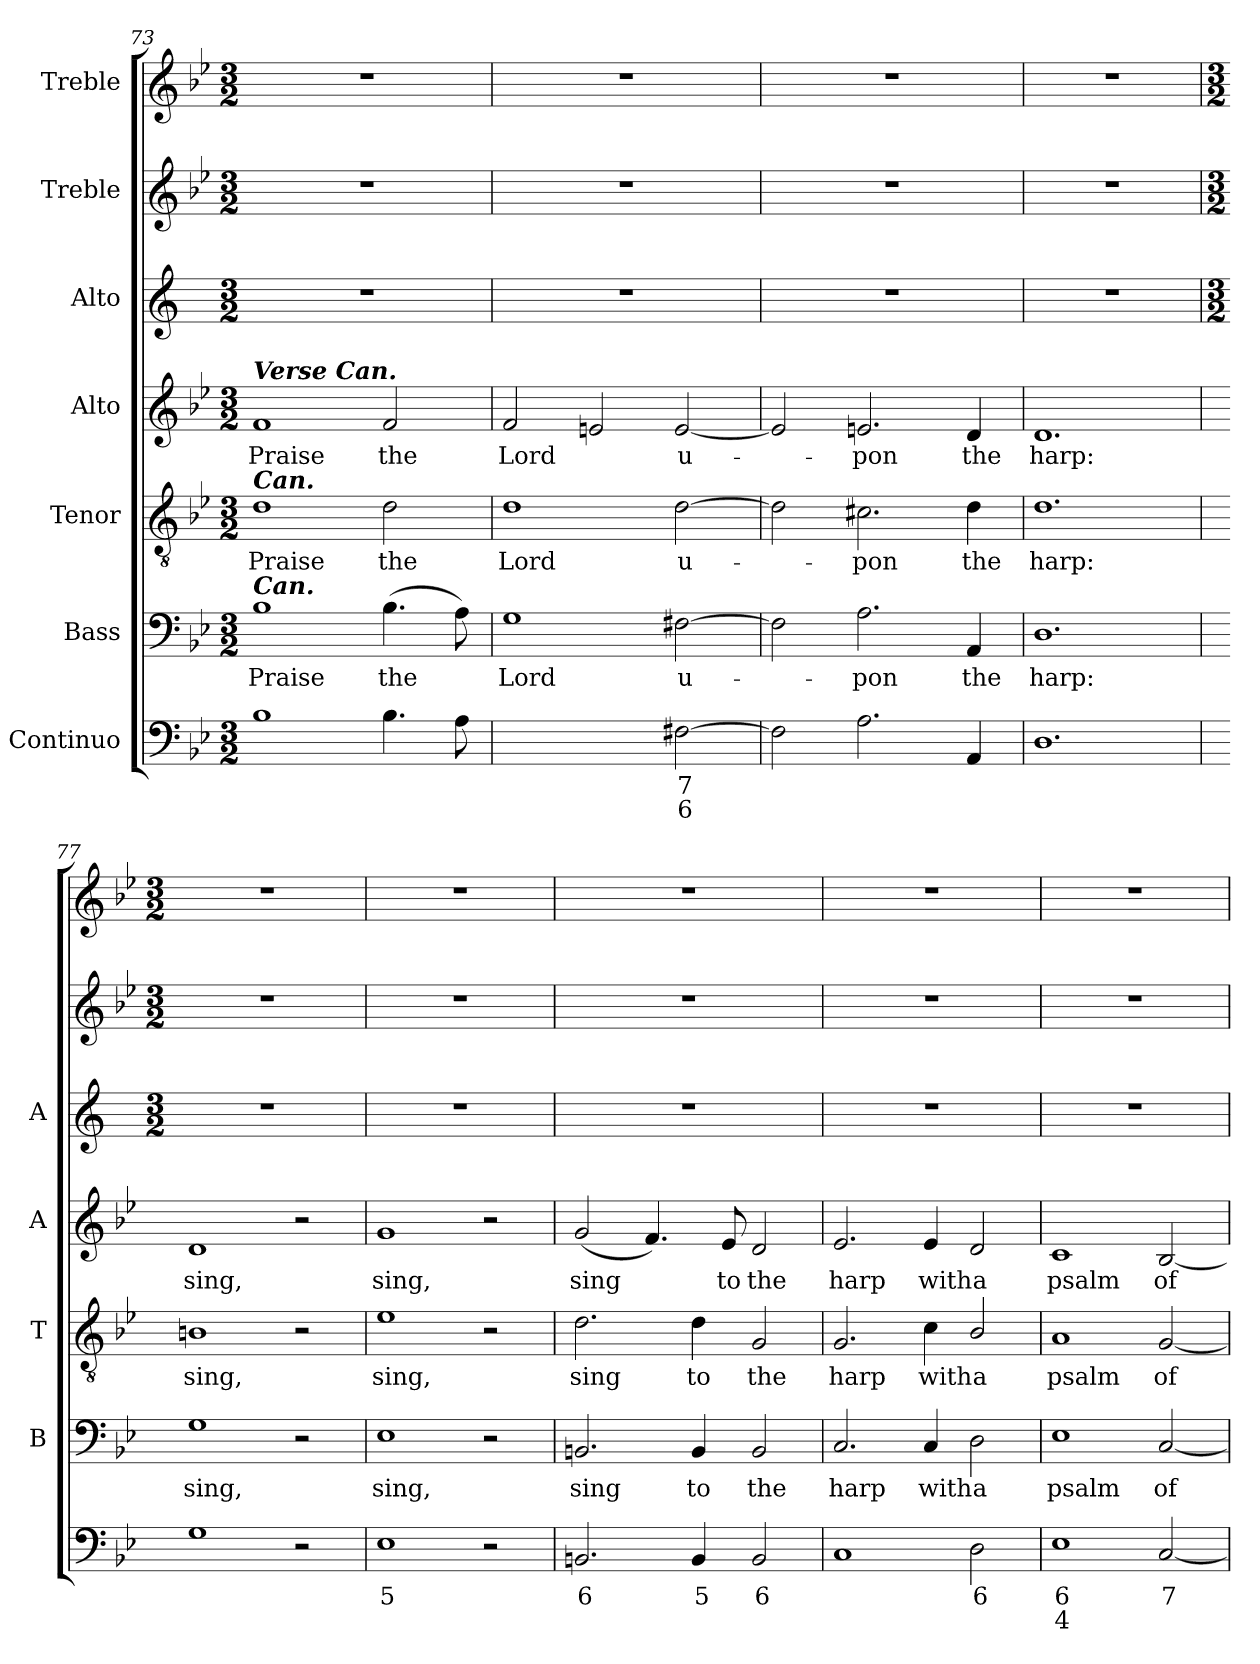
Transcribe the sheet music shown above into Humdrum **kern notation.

**kern	**text	**text	**kern	**text	**kern	**text	**kern	**text	**kern	**kern	**kern
*part7	*part7	*part7	*part6	*part6	*part5	*part5	*part4	*part4	*part3	*part2	*part1
*staff7	*staff7	*staff7	*staff6	*staff6	*staff5	*staff5	*staff4	*staff4	*staff3	*staff2	*staff1
*I"Continuo	*	*	*I"Bass	*	*I"Tenor	*	*I"Alto	*	*I"Alto	*I"Treble	*I"Treble
*	*	*	*I'B	*	*I'T	*	*I'A	*	*I'A	*	*
*clefF4	*	*	*clefF4	*	*clefGv2	*	*clefG2	*	*clefG2	*clefG2	*clefG2
*k[b-e-]	*	*	*k[b-e-]	*	*k[b-e-]	*	*k[b-e-]	*	*k[]	*k[b-e-]	*k[b-e-]
*B-:	*	*	*B-:	*	*B-:	*	*B-:	*	*	*B-:	*B-:
*M3/2	*	*	*M3/2	*	*M3/2	*	*M3/2	*	*M3/2	*M3/2	*M3/2
=73	=73	=73	=73	=73	=73	=73	=73	=73	=73	=73	=73
!	!	!	!	!	!	!	!LO:TX:a:Bi:t=Verse Can.	!	!	!	!
!	!	!	!	!	!LO:TX:a:Bi:t=Can.	!	!	!	!	!	!
!	!	!	!LO:TX:a:Bi:t=Can.	!	!	!	!	!	!	!	!
!	!	!	!	!LO:LY:b	!	!LO:LY:b	!	!LO:LY:b	!	!	!
1B-	.	.	1B-	Praise	1d	Praise	1f	Praise	1.r	1.r	1.r
!	!	!	!	!LO:LY:b	!	!LO:LY:b	!	!LO:LY:b	!	!	!
4.B-\	.	.	(>4.B-\	the	2d\	the	2f/	the	.	.	.
8A\	.	.	8A\)	.	.	.	.	.	.	.	.
=74	=74	=74	=74	=74	=74	=74	=74	=74	=74	=74	=74
!	!LO:LY:b	!LO:LY:b	!	!LO:LY:b	!	!LO:LY:b	!	!LO:LY:b	!	!	!
[2G\yy	7	5	1G	Lord	1d	Lord	2f/	Lord	1.r	1.r	1.r
!	!LO:LY:b	!	!	!	!	!	!	!	!	!	!
2G\yy]	6	.	.	.	.	.	2en/	.	.	.	.
!	!LO:LY:b	!LO:LY:b	!	!LO:LY:b	!	!LO:LY:b	!	!LO:LY:b	!	!	!
[2F#X\	7	6	[2F#X\	u-	[2d\	u-	[2e/	u-	.	.	.
=75	=75	=75	=75	=75	=75	=75	=75	=75	=75	=75	=75
2F#\]	.	.	2F#\]	.	2d\]	.	2e/]	.	1.r	1.r	1.r
!	!	!	!	!LO:LY:b	!	!LO:LY:b	!	!LO:LY:b	!	!	!
2.A\	.	.	2.A\	pon	2.c#X\	pon	2.en/	pon	.	.	.
!	!	!	!	!LO:LY:b	!	!LO:LY:b	!	!LO:LY:b	!	!	!
4AA/	.	.	4AA/	the	4d\	the	4d/	the	.	.	.
!!LO:PB:g=z
=76	=76	=76	=76	=76	=76	=76	=76	=76	=76	=76	=76
!	!	!	!	!LO:LY:b	!	!LO:LY:b	!	!LO:LY:b	!	!	!
1.D	.	.	1.D	harp:	1.d	harp:	1.d	harp:	1.r	1.r	1.r
!!LO:LB:g=z
=77	=77	=77	=77	=77	=77	=77	=77	=77	=77	=77	=77
*	*	*	*	*	*	*	*	*	*M3/2	*M3/2	*M3/2
!	!	!	!	!LO:LY:b	!	!LO:LY:b	!	!LO:LY:b	!	!	!
1G	.	.	1G	sing,	1Bn	sing,	1d	sing,	1.r	1.r	1.r
2r	.	.	2r	.	2r	.	2r	.	.	.	.
=78	=78	=78	=78	=78	=78	=78	=78	=78	=78	=78	=78
!	!LO:LY:b	!	!	!LO:LY:b	!	!LO:LY:b	!	!LO:LY:b	!	!	!
1E-	5	.	1E-	sing,	1e-	sing,	1g	sing,	1.r	1.r	1.r
2r	.	.	2r	.	2r	.	2r	.	.	.	.
=79	=79	=79	=79	=79	=79	=79	=79	=79	=79	=79	=79
!	!LO:LY:b	!	!	!LO:LY:b	!	!LO:LY:b	!	!LO:LY:b	!	!	!
2.BBn/	6	.	2.BBn/	sing	2.d\	sing	(<2g/	sing	1.r	1.r	1.r
.	.	.	.	.	.	.	4.f/)	.	.	.	.
!	!LO:LY:b	!	!	!LO:LY:b	!	!LO:LY:b	!	!	!	!	!
4BB/	5	.	4BB/	to	4d\	to	.	.	.	.	.
!	!	!	!	!	!	!	!	!LO:LY:b	!	!	!
.	.	.	.	.	.	.	8e-/	to	.	.	.
!	!LO:LY:b	!	!	!LO:LY:b	!	!LO:LY:b	!	!LO:LY:b	!	!	!
2BB/	6	.	2BB/	the	2G/	the	2d/	the	.	.	.
=80	=80	=80	=80	=80	=80	=80	=80	=80	=80	=80	=80
!	!	!	!	!LO:LY:b	!	!LO:LY:b	!	!LO:LY:b	!	!	!
1C	.	.	2.C/	harp	2.G/	harp	2.e-/	harp	1.r	1.r	1.r
!	!	!	!	!LO:LY:b	!	!LO:LY:b	!	!LO:LY:b	!	!	!
.	.	.	4C/	with	4c\	with	4e-/	with	.	.	.
!	!LO:LY:b	!	!	!LO:LY:b	!	!LO:LY:b	!	!LO:LY:b	!	!	!
2D\	6	.	2D\	a	2B-/	a	2d/	a	.	.	.
=81	=81	=81	=81	=81	=81	=81	=81	=81	=81	=81	=81
!	!LO:LY:b	!LO:LY:b	!	!LO:LY:b	!	!LO:LY:b	!	!LO:LY:b	!	!	!
1E-	6	4	1E-	psalm	1A	psalm	1c	psalm	1.r	1.r	1.r
!	!LO:LY:b	!	!	!LO:LY:b	!	!LO:LY:b	!	!LO:LY:b	!	!	!
[2C/	7	.	[2C/	of	[2G/	of	[2B-/	of	.	.	.
=	=	=	=	=	=	=	=	=	=	=	=
*-	*-	*-	*-	*-	*-	*-	*-	*-	*-	*-	*-
